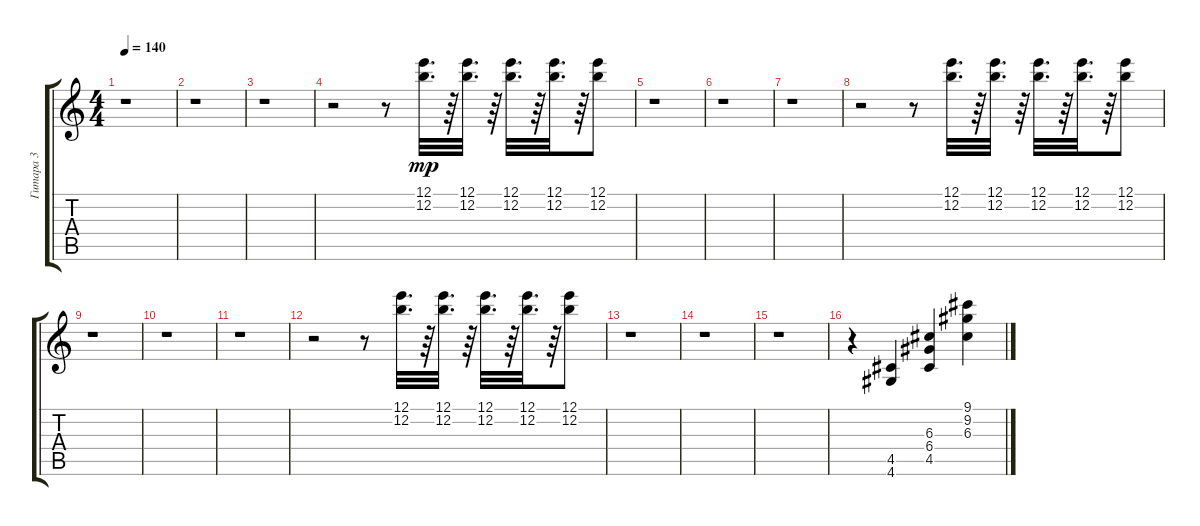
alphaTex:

\track ("Гитара 3" "Гитара 3") {instrument distortionguitar}
\staff {score tabs}
\tuning (E4 B3 G3 D3 A2 E2) {hide}
\ts (4 4)
\tempo 140
\clef g2
\ks c
r.1{dy mp} |
r.1 |
r.1 |
r.2 r.8 (12.1 12.2).32{d} r.64 (12.1 12.2).32{d} r.64 (12.1 12.2).32{d} r.64 (12.1 12.2).32{d} r.64 (12.1 12.2).8 |
r.1 |
r.1 |
r.1 |
r.2 r.8 (12.1 12.2).32{d} r.64 (12.1 12.2).32{d} r.64 (12.1 12.2).32{d} r.64 (12.1 12.2).32{d} r.64 (12.1 12.2).8 |
r.1 |
r.1 |
r.1 |
r.2 r.8 (12.1 12.2).32{d} r.64 (12.1 12.2).32{d} r.64 (12.1 12.2).32{d} r.64 (12.1 12.2).32{d} r.64 (12.1 12.2).8 |
r.1 |
r.1 |
r.1 |
r.4 (4.5 4.6).4 (6.3 6.4 4.5).4 (9.1 9.2 6.3).4
